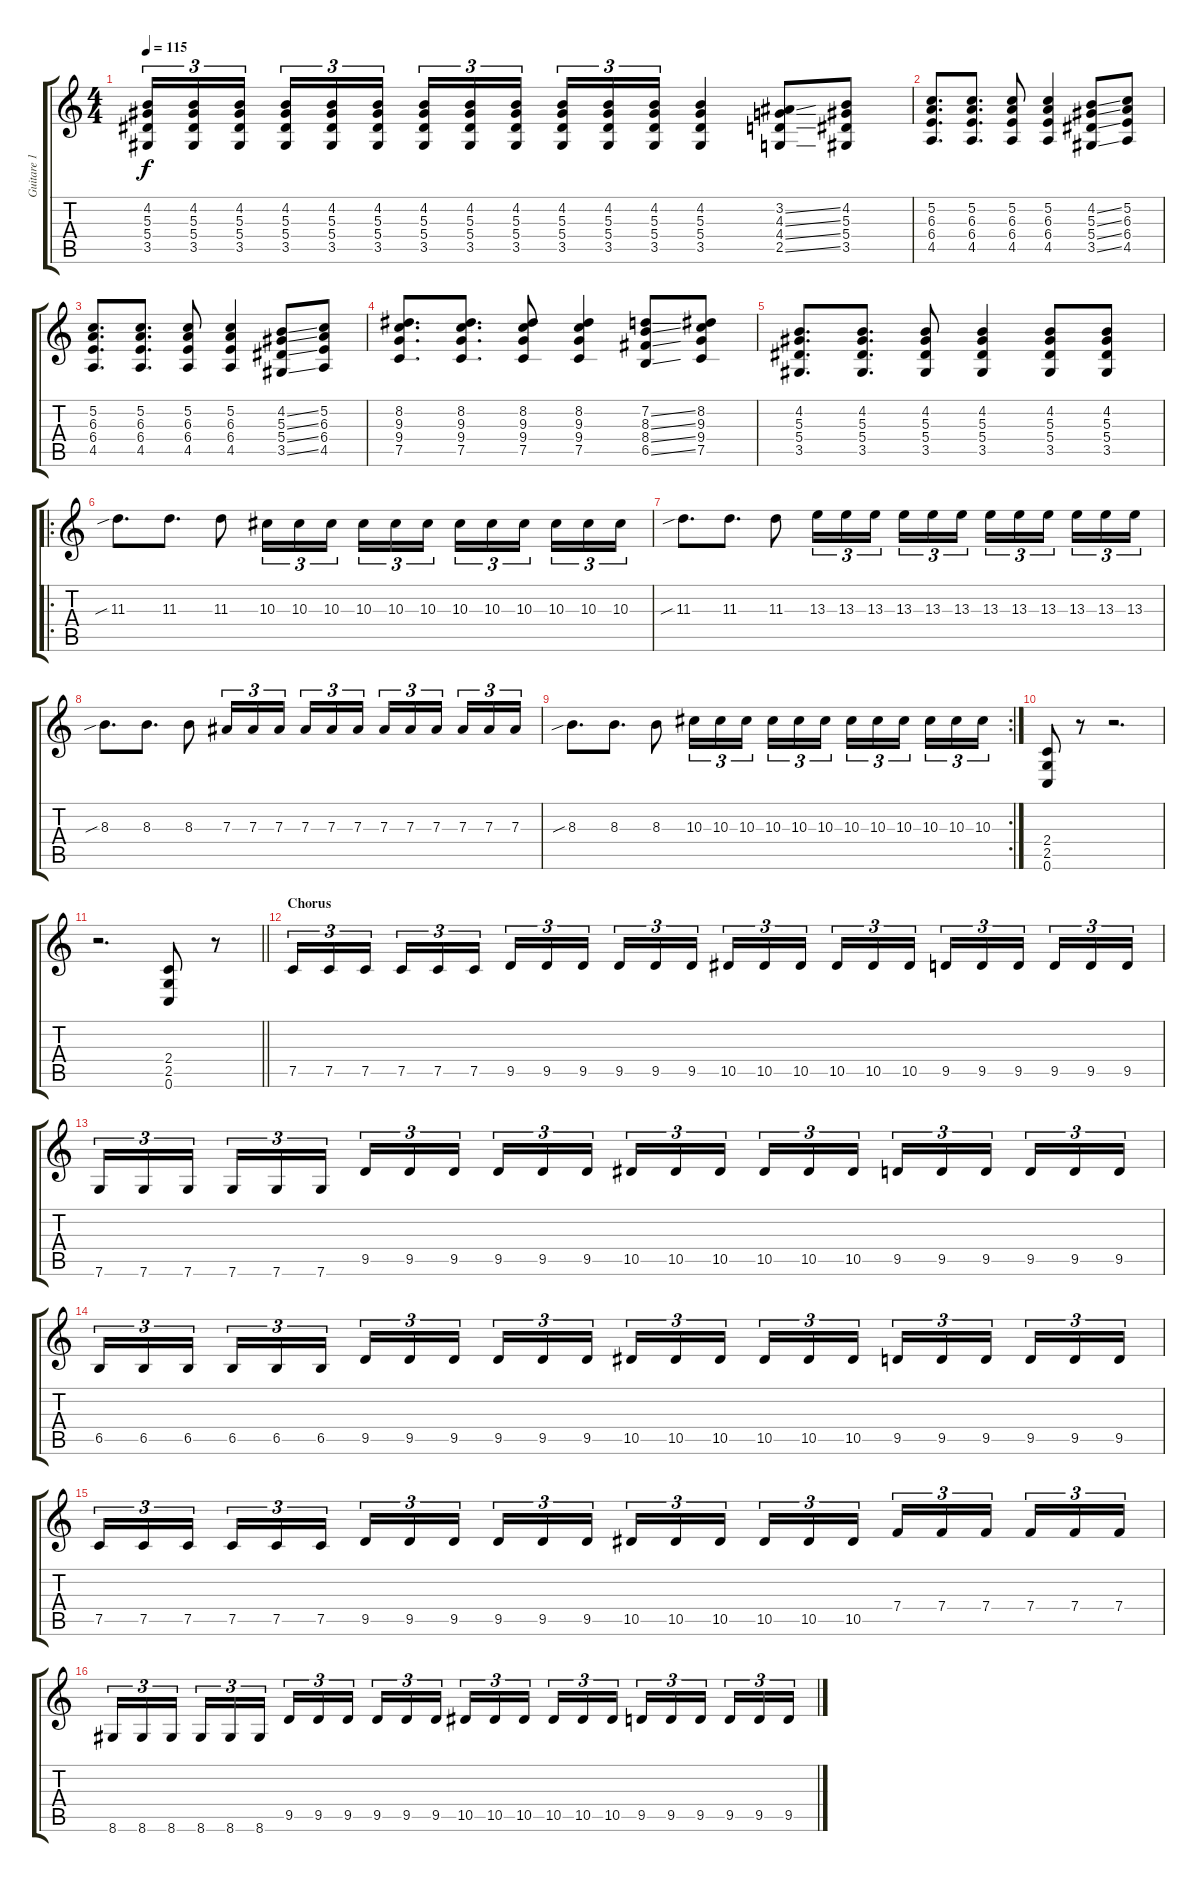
\track ("Guitare 1" "Guitare 1") {instrument distortionguitar}
\staff {score tabs}
\tuning (C4 G3 Eb3 Bb2 F2 C2) {hide}
\ts (4 4)
\tempo 115
\clef g2
\ks c
(4.2 5.3 5.4 3.5).16{tu (3 2) dy f} (4.2 5.3 5.4 3.5).16{tu (3 2)} (4.2 5.3 5.4 3.5).16{tu (3 2) beam splitsecondary} (4.2 5.3 5.4 3.5).16{tu (3 2)} (4.2 5.3 5.4 3.5).16{tu (3 2)} (4.2 5.3 5.4 3.5).16{tu (3 2)} (4.2 5.3 5.4 3.5).16{tu (3 2)} (4.2 5.3 5.4 3.5).16{tu (3 2)} (4.2 5.3 5.4 3.5).16{tu (3 2) beam splitsecondary} (4.2 5.3 5.4 3.5).16{tu (3 2)} (4.2 5.3 5.4 3.5).16{tu (3 2)} (4.2 5.3 5.4 3.5).16{tu (3 2)} (4.2 5.3 5.4 3.5).4 (3.2{ss} 4.3{ss} 4.4{ss} 2.5{ss}).8 (4.2 5.3 5.4 3.5).8 |
(5.2 6.3 6.4 4.5).8{d} (5.2 6.3 6.4 4.5).8{d} (5.2 6.3 6.4 4.5).8 (5.2 6.3 6.4 4.5).4 (4.2{ss} 5.3{ss} 5.4{ss} 3.5{ss}).8 (5.2 6.3 6.4 4.5).8 |
(5.2 6.3 6.4 4.5).8{d} (5.2 6.3 6.4 4.5).8{d} (5.2 6.3 6.4 4.5).8 (5.2 6.3 6.4 4.5).4 (4.2{ss} 5.3{ss} 5.4{ss} 3.5{ss}).8 (5.2 6.3 6.4 4.5).8 |
(8.2 9.3 9.4 7.5).8{d} (8.2 9.3 9.4 7.5).8{d} (8.2 9.3 9.4 7.5).8 (8.2 9.3 9.4 7.5).4 (7.2{ss} 8.3{ss} 8.4{ss} 6.5{ss}).8 (8.2 9.3 9.4 7.5).8 |
(4.2 5.3 5.4 3.5).8{d} (4.2 5.3 5.4 3.5).8{d} (4.2 5.3 5.4 3.5).8 (4.2 5.3 5.4 3.5).4 (4.2 5.3 5.4 3.5).8 (4.2 5.3 5.4 3.5).8 |
\ro
11.3{sib}.8{d} 11.3.8{d} 11.3.8 10.3.16{tu (3 2)} 10.3.16{tu (3 2)} 10.3.16{tu (3 2) beam splitsecondary} 10.3.16{tu (3 2)} 10.3.16{tu (3 2)} 10.3.16{tu (3 2)} 10.3.16{tu (3 2)} 10.3.16{tu (3 2)} 10.3.16{tu (3 2) beam splitsecondary} 10.3.16{tu (3 2)} 10.3.16{tu (3 2)} 10.3.16{tu (3 2)} |
11.3{sib}.8{d} 11.3.8{d} 11.3.8 13.3.16{tu (3 2)} 13.3.16{tu (3 2)} 13.3.16{tu (3 2) beam splitsecondary} 13.3.16{tu (3 2)} 13.3.16{tu (3 2)} 13.3.16{tu (3 2)} 13.3.16{tu (3 2)} 13.3.16{tu (3 2)} 13.3.16{tu (3 2) beam splitsecondary} 13.3.16{tu (3 2)} 13.3.16{tu (3 2)} 13.3.16{tu (3 2)} |
8.3{sib}.8{d} 8.3.8{d} 8.3.8 7.3.16{tu (3 2)} 7.3.16{tu (3 2)} 7.3.16{tu (3 2) beam splitsecondary} 7.3.16{tu (3 2)} 7.3.16{tu (3 2)} 7.3.16{tu (3 2)} 7.3.16{tu (3 2)} 7.3.16{tu (3 2)} 7.3.16{tu (3 2) beam splitsecondary} 7.3.16{tu (3 2)} 7.3.16{tu (3 2)} 7.3.16{tu (3 2)} |
\rc 2
8.3{sib}.8{d} 8.3.8{d} 8.3.8 10.3.16{tu (3 2)} 10.3.16{tu (3 2)} 10.3.16{tu (3 2) beam splitsecondary} 10.3.16{tu (3 2)} 10.3.16{tu (3 2)} 10.3.16{tu (3 2)} 10.3.16{tu (3 2)} 10.3.16{tu (3 2)} 10.3.16{tu (3 2) beam splitsecondary} 10.3.16{tu (3 2)} 10.3.16{tu (3 2)} 10.3.16{tu (3 2)} |
(2.4 2.5 0.6).8 r.8 r.2{d} |
\barLineRight lightlight
r.2{d} (2.4 2.5 0.6).8 r.8 |
\section ("" "Chorus")
7.5.16{tu (3 2)} 7.5.16{tu (3 2)} 7.5.16{tu (3 2) beam splitsecondary} 7.5.16{tu (3 2)} 7.5.16{tu (3 2)} 7.5.16{tu (3 2)} 9.5.16{tu (3 2)} 9.5.16{tu (3 2)} 9.5.16{tu (3 2) beam splitsecondary} 9.5.16{tu (3 2)} 9.5.16{tu (3 2)} 9.5.16{tu (3 2)} 10.5.16{tu (3 2)} 10.5.16{tu (3 2)} 10.5.16{tu (3 2) beam splitsecondary} 10.5.16{tu (3 2)} 10.5.16{tu (3 2)} 10.5.16{tu (3 2)} 9.5.16{tu (3 2)} 9.5.16{tu (3 2)} 9.5.16{tu (3 2) beam splitsecondary} 9.5.16{tu (3 2)} 9.5.16{tu (3 2)} 9.5.16{tu (3 2)} |
7.6.16{tu (3 2)} 7.6.16{tu (3 2)} 7.6.16{tu (3 2) beam splitsecondary} 7.6.16{tu (3 2)} 7.6.16{tu (3 2)} 7.6.16{tu (3 2)} 9.5.16{tu (3 2)} 9.5.16{tu (3 2)} 9.5.16{tu (3 2) beam splitsecondary} 9.5.16{tu (3 2)} 9.5.16{tu (3 2)} 9.5.16{tu (3 2)} 10.5.16{tu (3 2)} 10.5.16{tu (3 2)} 10.5.16{tu (3 2) beam splitsecondary} 10.5.16{tu (3 2)} 10.5.16{tu (3 2)} 10.5.16{tu (3 2)} 9.5.16{tu (3 2)} 9.5.16{tu (3 2)} 9.5.16{tu (3 2) beam splitsecondary} 9.5.16{tu (3 2)} 9.5.16{tu (3 2)} 9.5.16{tu (3 2)} |
6.5.16{tu (3 2)} 6.5.16{tu (3 2)} 6.5.16{tu (3 2) beam splitsecondary} 6.5.16{tu (3 2)} 6.5.16{tu (3 2)} 6.5.16{tu (3 2)} 9.5.16{tu (3 2)} 9.5.16{tu (3 2)} 9.5.16{tu (3 2) beam splitsecondary} 9.5.16{tu (3 2)} 9.5.16{tu (3 2)} 9.5.16{tu (3 2)} 10.5.16{tu (3 2)} 10.5.16{tu (3 2)} 10.5.16{tu (3 2) beam splitsecondary} 10.5.16{tu (3 2)} 10.5.16{tu (3 2)} 10.5.16{tu (3 2)} 9.5.16{tu (3 2)} 9.5.16{tu (3 2)} 9.5.16{tu (3 2) beam splitsecondary} 9.5.16{tu (3 2)} 9.5.16{tu (3 2)} 9.5.16{tu (3 2)} |
7.5.16{tu (3 2)} 7.5.16{tu (3 2)} 7.5.16{tu (3 2) beam splitsecondary} 7.5.16{tu (3 2)} 7.5.16{tu (3 2)} 7.5.16{tu (3 2)} 9.5.16{tu (3 2)} 9.5.16{tu (3 2)} 9.5.16{tu (3 2) beam splitsecondary} 9.5.16{tu (3 2)} 9.5.16{tu (3 2)} 9.5.16{tu (3 2)} 10.5.16{tu (3 2)} 10.5.16{tu (3 2)} 10.5.16{tu (3 2) beam splitsecondary} 10.5.16{tu (3 2)} 10.5.16{tu (3 2)} 10.5.16{tu (3 2)} 7.4.16{tu (3 2)} 7.4.16{tu (3 2)} 7.4.16{tu (3 2) beam splitsecondary} 7.4.16{tu (3 2)} 7.4.16{tu (3 2)} 7.4.16{tu (3 2)} |
8.6.16{tu (3 2)} 8.6.16{tu (3 2)} 8.6.16{tu (3 2) beam splitsecondary} 8.6.16{tu (3 2)} 8.6.16{tu (3 2)} 8.6.16{tu (3 2)} 9.5.16{tu (3 2)} 9.5.16{tu (3 2)} 9.5.16{tu (3 2) beam splitsecondary} 9.5.16{tu (3 2)} 9.5.16{tu (3 2)} 9.5.16{tu (3 2)} 10.5.16{tu (3 2)} 10.5.16{tu (3 2)} 10.5.16{tu (3 2) beam splitsecondary} 10.5.16{tu (3 2)} 10.5.16{tu (3 2)} 10.5.16{tu (3 2)} 9.5.16{tu (3 2)} 9.5.16{tu (3 2)} 9.5.16{tu (3 2) beam splitsecondary} 9.5.16{tu (3 2)} 9.5.16{tu (3 2)} 9.5.16{tu (3 2)}
